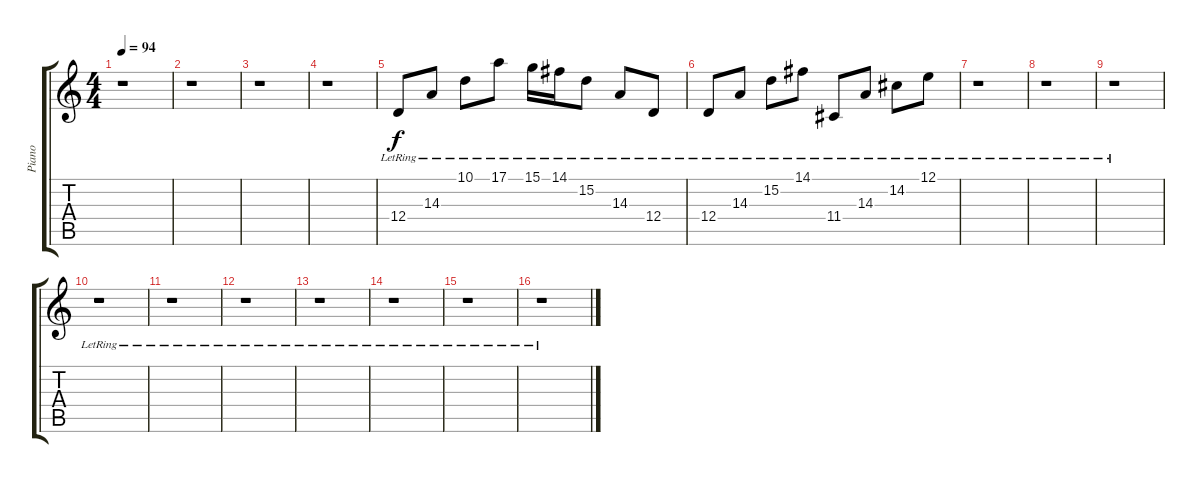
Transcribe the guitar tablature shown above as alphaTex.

\track ("Piano" "Piano") {instrument brightacousticpiano}
\staff {score tabs}
\tuning (E4 B3 G3 D3 A2 E2) {hide}
\ts (4 4)
\tempo 94
\clef g2
\ks c
r.1{dy f} |
r.1 |
r.1 |
r.1 |
12.4{lr}.8 14.3{lr}.8 10.1{lr}.8 17.1{lr}.8 15.1{lr}.16 14.1{lr}.16 15.2{lr}.8 14.3{lr}.8 12.4{lr}.8 |
12.4{lr}.8 14.3{lr}.8 15.2{lr}.8 14.1{lr}.8 11.4{lr}.8 14.3{lr}.8 14.2{lr}.8 12.1{lr}.8 |
r.1 |
r.1 |
r.1 |
r.1 |
r.1 |
r.1 |
r.1 |
r.1 |
r.1 |
r.1
